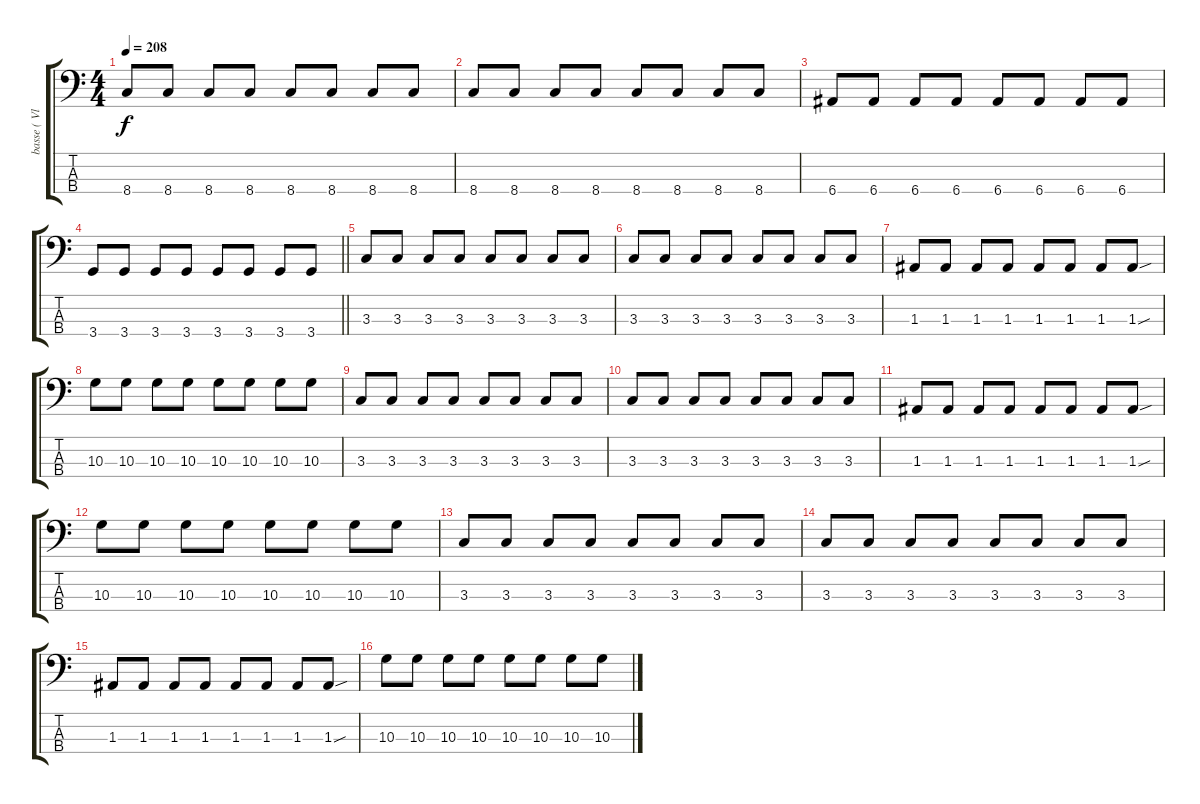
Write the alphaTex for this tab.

\track ("basse ( Vlad ) " "basse ( Vl") {instrument electricbasspick}
\staff {score tabs}
\tuning (G2 D2 A1 E1) {hide}
\ts (4 4)
\tempo 208
\clef f4
\ks c
8.4.8{dy f} 8.4.8 8.4.8 8.4.8 8.4.8 8.4.8 8.4.8 8.4.8 |
8.4.8 8.4.8 8.4.8 8.4.8 8.4.8 8.4.8 8.4.8 8.4.8 |
6.4.8 6.4.8 6.4.8 6.4.8 6.4.8 6.4.8 6.4.8 6.4.8 |
\barLineRight lightlight
3.4.8 3.4.8 3.4.8 3.4.8 3.4.8 3.4.8 3.4.8 3.4.8 |
3.3.8{volume 12} 3.3.8 3.3.8 3.3.8 3.3.8 3.3.8 3.3.8 3.3.8 |
3.3.8 3.3.8 3.3.8 3.3.8 3.3.8 3.3.8 3.3.8 3.3.8 |
1.3.8 1.3.8 1.3.8 1.3.8 1.3.8 1.3.8 1.3.8 1.3{sou}.8 |
10.3.8 10.3.8 10.3.8 10.3.8 10.3.8 10.3.8 10.3.8 10.3.8 |
3.3.8 3.3.8 3.3.8 3.3.8 3.3.8 3.3.8 3.3.8 3.3.8 |
3.3.8 3.3.8 3.3.8 3.3.8 3.3.8 3.3.8 3.3.8 3.3.8 |
1.3.8 1.3.8 1.3.8 1.3.8 1.3.8 1.3.8 1.3.8 1.3{sou}.8 |
10.3.8 10.3.8 10.3.8 10.3.8 10.3.8 10.3.8 10.3.8 10.3.8 |
3.3.8 3.3.8 3.3.8 3.3.8 3.3.8 3.3.8 3.3.8 3.3.8 |
3.3.8 3.3.8 3.3.8 3.3.8 3.3.8 3.3.8 3.3.8 3.3.8 |
1.3.8 1.3.8 1.3.8 1.3.8 1.3.8 1.3.8 1.3.8 1.3{sou}.8 |
10.3.8 10.3.8 10.3.8 10.3.8 10.3.8 10.3.8 10.3.8 10.3.8
